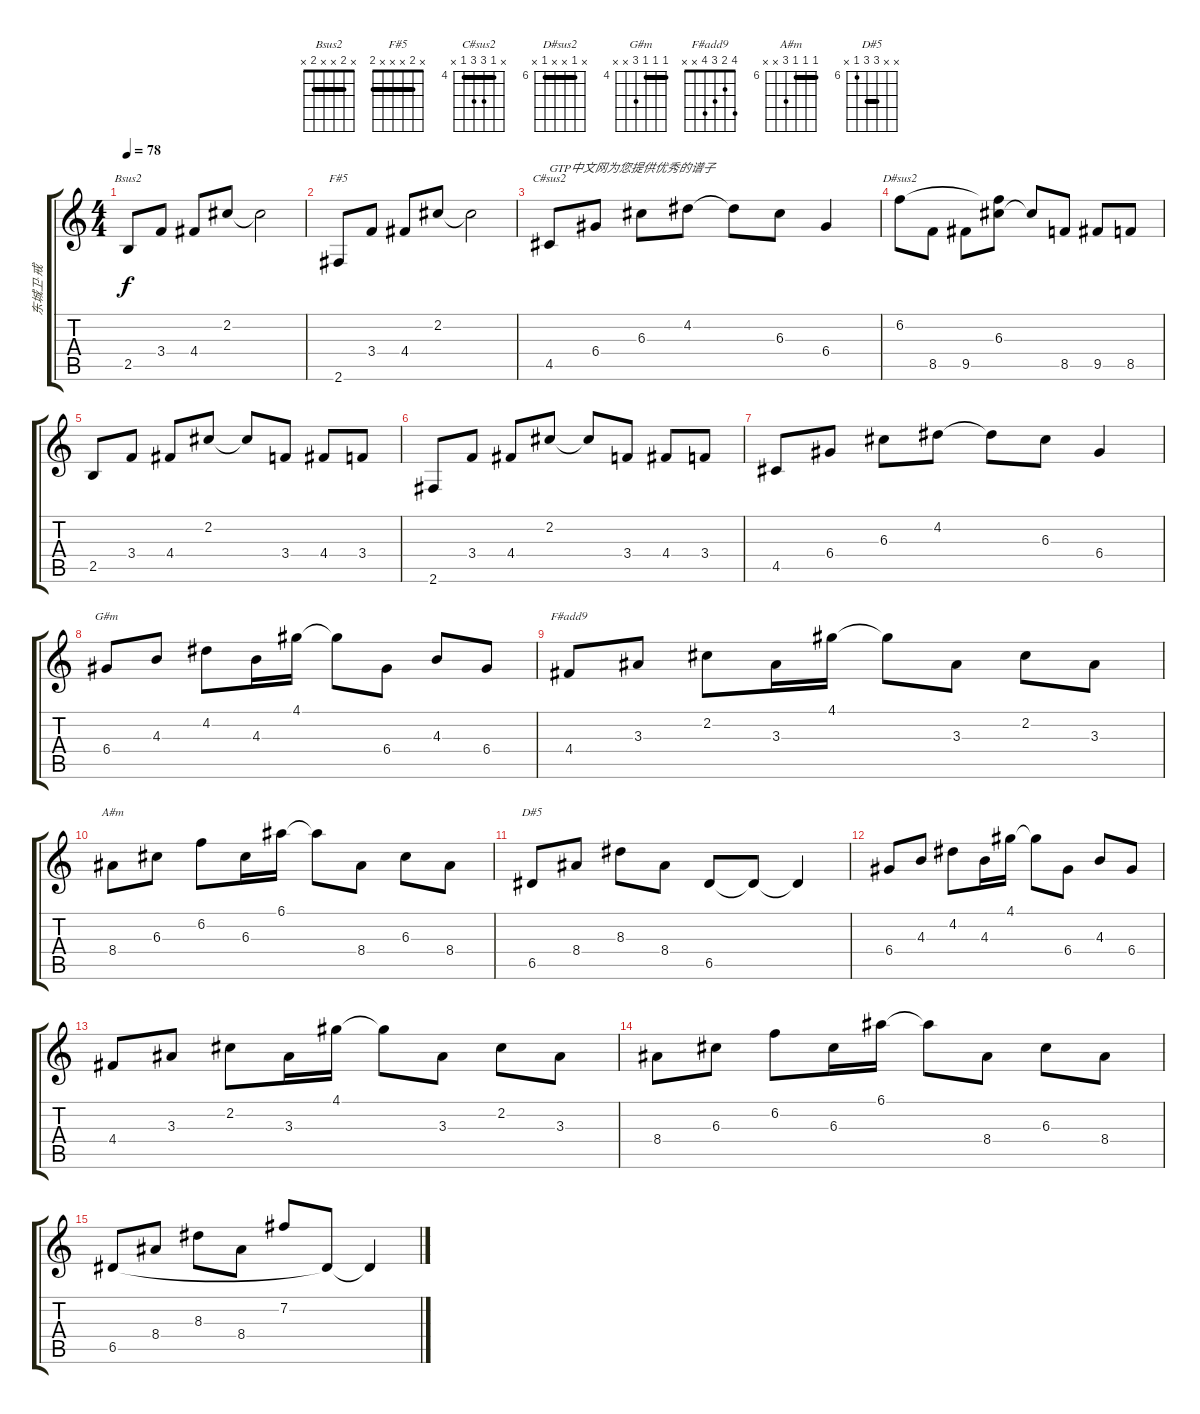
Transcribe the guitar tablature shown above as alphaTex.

\track ("东城卫·戒" "东城卫·戒") {instrument electricguitarclean}
\staff {score tabs}
\tuning (E4 B3 G3 D3 A2 E2) {hide}
\chord ("Bsus2" x 2 x x 2 x) {barre 2}
\chord ("F#5" x 2 x x x 2) {barre 2}
\chord ("C#sus2" x 4 6 6 4 x) {firstfret 4 barre 4}
\chord ("D#sus2" x 6 x x 6 x) {firstfret 6 barre 6}
\chord ("G#m" 4 4 4 6 x x) {firstfret 4 barre 4}
\chord ("F#add9" 4 2 3 4 x x)
\chord ("A#m" 6 6 6 8 x x) {firstfret 6 barre 6}
\chord ("D#5" x x 8 8 6 x) {firstfret 6 barre 8}
\ts (4 4)
\tempo 78
\clef g2
\ks c
2.5.8{ch "Bsus2" dy f} 3.4.8 4.4.8 2.2.8 2.2{t}.2 |
2.6.8{ch "F#5"} 3.4.8 4.4.8 2.2.8 2.2{t}.2 |
4.5.8{ch "C#sus2" txt "GTP中文网为您提供优秀的谱子"} 6.4.8 6.3.8 4.2.8 4.2{t}.8 6.3.8 6.4.4 |
6.2.8{ch "D#sus2"} 8.5.8 9.5.8 (6.2{t} 6.3).8 6.3{t}.8 8.5.8 9.5.8 8.5.8 |
2.5.8 3.4.8 4.4.8 2.2.8 2.2{t}.8 3.4.8 4.4.8 3.4.8 |
2.6.8 3.4.8 4.4.8 2.2.8 2.2{t}.8 3.4.8 4.4.8 3.4.8 |
4.5.8 6.4.8 6.3.8 4.2.8 4.2{t}.8 6.3.8 6.4.4 |
6.4.8{ch "G#m"} 4.3.8 4.2.8 4.3.16 4.1.16 4.1{t}.8 6.4.8 4.3.8 6.4.8 |
4.4.8{ch "F#add9"} 3.3.8 2.2.8 3.3.16 4.1.16 4.1{t}.8 3.3.8 2.2.8 3.3.8 |
8.4.8{ch "A#m"} 6.3.8 6.2.8 6.3.16 6.1.16 6.1{t}.8 8.4.8 6.3.8 8.4.8 |
6.5.8{ch "D#5"} 8.4.8 8.3.8 8.4.8 6.5.8 6.5{t}.8 6.5{t}.4 |
6.4.8 4.3.8 4.2.8 4.3.16 4.1.16 4.1{t}.8 6.4.8 4.3.8 6.4.8 |
4.4.8 3.3.8 2.2.8 3.3.16 4.1.16 4.1{t}.8 3.3.8 2.2.8 3.3.8 |
8.4.8 6.3.8 6.2.8 6.3.16 6.1.16 6.1{t}.8 8.4.8 6.3.8 8.4.8 |
6.5.8 8.4.8 8.3.8 8.4.8 7.2.8 6.5{t}.8 6.5{t}.4
